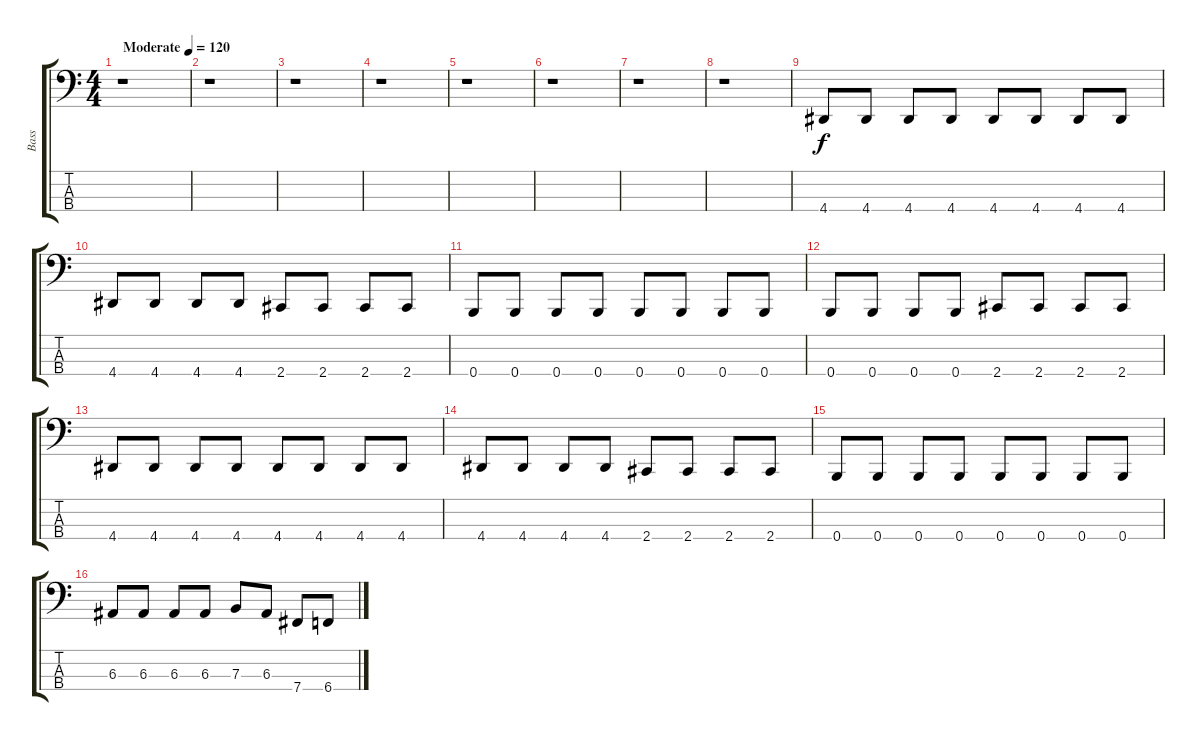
\track ("Bass" "Bass") {instrument electricbasspick}
\staff {score tabs}
\tuning (D2 A1 E1 B0) {hide}
\ts (4 4)
\tempo (120 "Moderate")
\clef f4
\ks c
r.1{dy f instrument electricbasspick} |
r.1 |
r.1 |
r.1 |
r.1 |
r.1 |
r.1 |
r.1 |
4.4.8 4.4.8 4.4.8 4.4.8 4.4.8 4.4.8 4.4.8 4.4.8 |
4.4.8 4.4.8 4.4.8 4.4.8 2.4.8 2.4.8 2.4.8 2.4.8 |
0.4.8 0.4.8 0.4.8 0.4.8 0.4.8 0.4.8 0.4.8 0.4.8 |
0.4.8 0.4.8 0.4.8 0.4.8 2.4.8 2.4.8 2.4.8 2.4.8 |
4.4.8 4.4.8 4.4.8 4.4.8 4.4.8 4.4.8 4.4.8 4.4.8 |
4.4.8 4.4.8 4.4.8 4.4.8 2.4.8 2.4.8 2.4.8 2.4.8 |
0.4.8 0.4.8 0.4.8 0.4.8 0.4.8 0.4.8 0.4.8 0.4.8 |
6.3.8 6.3.8 6.3.8 6.3.8 7.3.8 6.3.8 7.4.8 6.4.8
